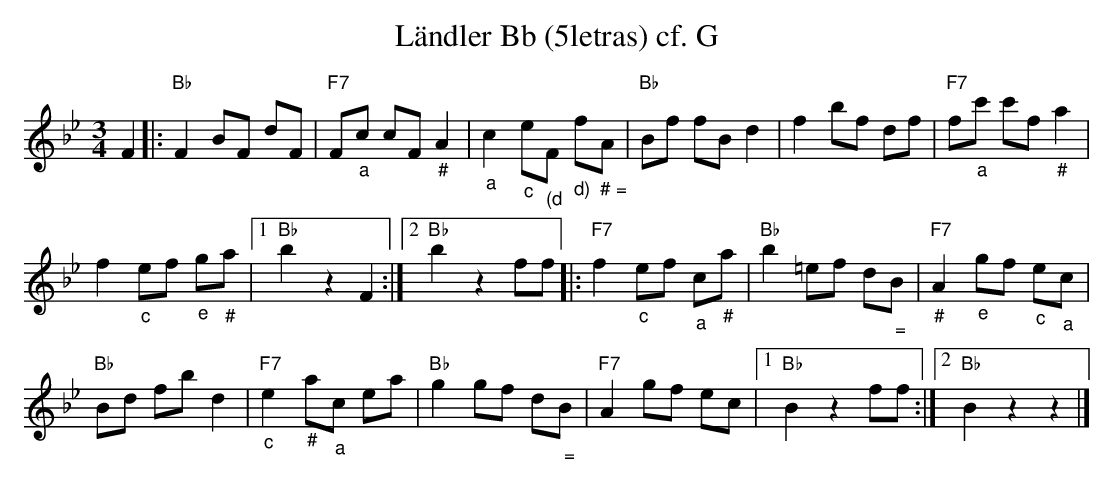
X:1
T:L\"andler Bb (5letras) cf. G
M:3/4
L:1/8
K:Bbmaj%%MIDI gchordon
F2 |: "Bb"F2BF dF | "F7"F"_a"c cF"_#"A2 | "_a"c2"_c"e"_(d"F "_d)"f"_ # ="A | "Bb"Bf fBd2 | f2bf df | "F7"f"_a"c' c'f"_#"a2 |
f2"_c"ef "_e"g"_#"a |1 "Bb"b2z2F2 :|2 "Bb"b2z2ff |: "F7"f2"_c"ef "_a"c"_#"a | "Bb"b2=ef d"_ ="B | "F7""_#"A2 "_e"gf "_c"e"_a"c |
"Bb"Bd fb d2 | "F7""_c"e2"_#"a"_a"c ea | "Bb"g2gf d"_ ="B | "F7"A2gf ec |1 "Bb"B2z2ff :|2 "Bb"B2z2z2 |]
